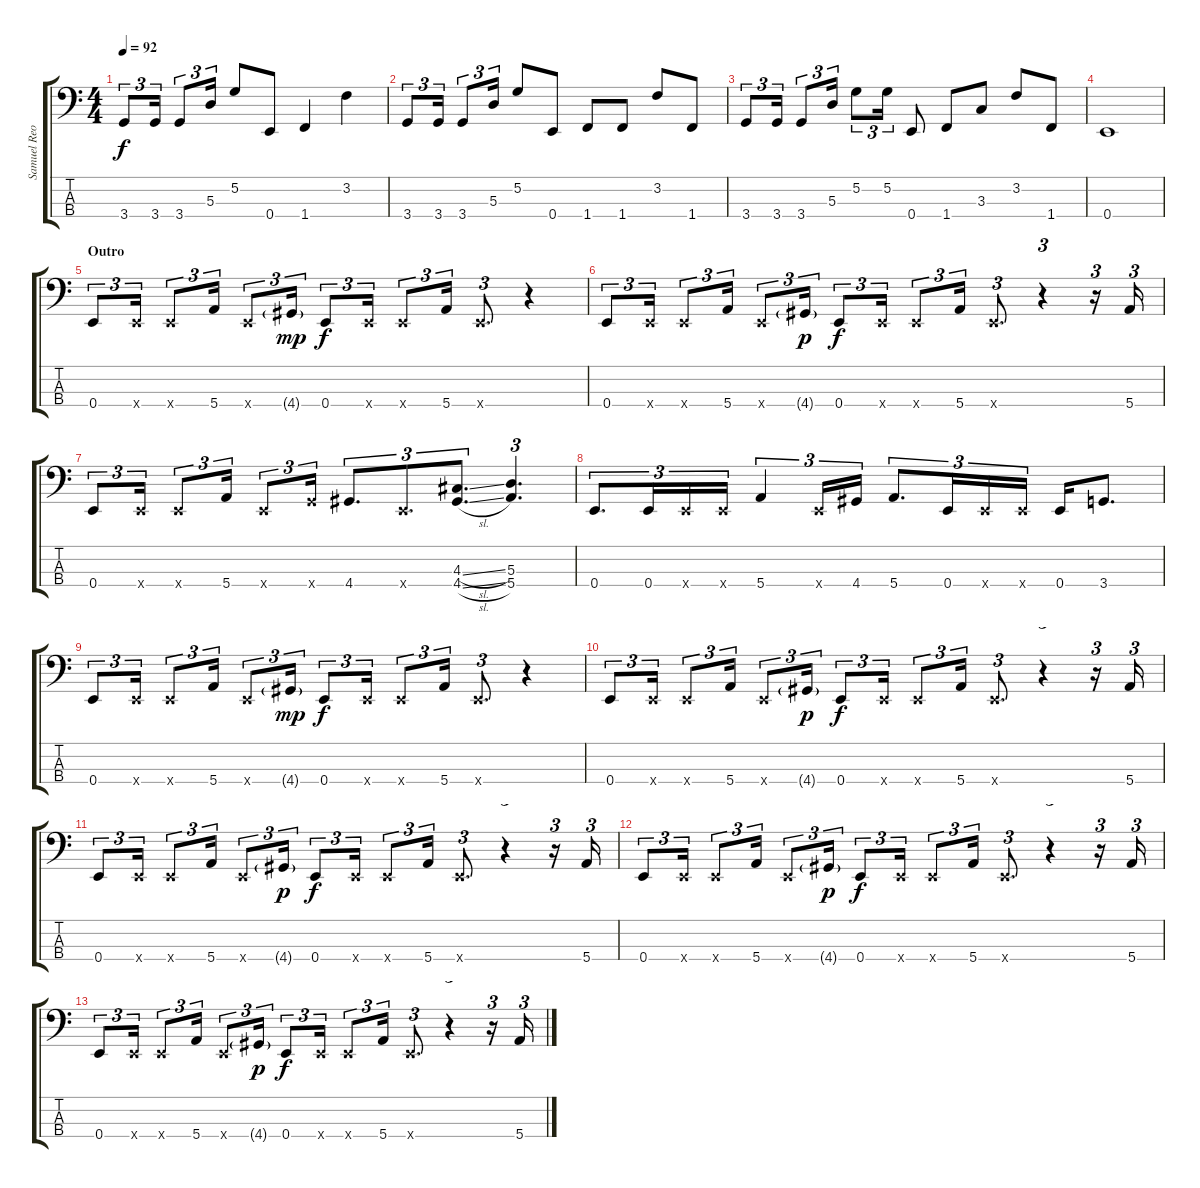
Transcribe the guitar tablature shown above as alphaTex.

\track ("Samuel Reoli" "Samuel Reo") {instrument electricbassfinger}
\staff {score tabs}
\tuning (G2 D2 A1 E1) {hide}
\ts (4 4)
\tempo 92
\clef f4
\ks c
3.4.8{tu (3 2) dy f instrument slapbass1} 3.4.16{tu (3 2)} 3.4.8{tu (3 2)} 5.3.16{tu (3 2)} 5.2.8 0.4.8 1.4.4 3.2.4 |
3.4.8{tu (3 2)} 3.4.16{tu (3 2)} 3.4.8{tu (3 2)} 5.3.16{tu (3 2)} 5.2.8 0.4.8 1.4.8 1.4.8 3.2.8 1.4.8 |
3.4.8{tu (3 2)} 3.4.16{tu (3 2)} 3.4.8{tu (3 2)} 5.3.16{tu (3 2)} 5.2.8{tu (3 2)} 5.2.16{tu (3 2)} 0.4.8 1.4.8 3.3.8 3.2.8 1.4.8 |
0.4.1 |
\section ("" "Outro")
0.4.8{tu (3 2) instrument slapbass1} 0.4{x}.16{tu (3 2)} 0.4{x}.8{tu (3 2)} 5.4.16{tu (3 2)} 0.4{x}.8{tu (3 2)} 4.4{g}.16{tu (3 2) dy mp} 0.4.8{tu (3 2) dy f} 0.4{x}.16{tu (3 2)} 0.4{x}.8{tu (3 2)} 5.4.16{tu (3 2)} 0.4{x}.8{d tu (3 2)} r.4 |
0.4.8{tu (3 2)} 0.4{x}.16{tu (3 2)} 0.4{x}.8{tu (3 2)} 5.4.16{tu (3 2)} 0.4{x}.8{tu (3 2)} 4.4{g}.16{tu (3 2) dy p} 0.4.8{tu (3 2) dy f} 0.4{x}.16{tu (3 2)} 0.4{x}.8{tu (3 2)} 5.4.16{tu (3 2)} 0.4{x}.8{d tu (3 2)} r.4{tu (3 2)} r.16{tu (3 2)} 5.4.16{tu (3 2)} |
0.4.8{tu (3 2)} 0.4{x}.16{tu (3 2)} 0.4{x}.8{tu (3 2)} 5.4.16{tu (3 2)} 0.4{x}.8{tu (3 2)} 3.4{x}.16{tu (3 2)} 4.4.8{d tu (3 2)} 0.4{x}.8{d tu (3 2)} (4.3{sl} 4.4{sl}).8{d tu (3 2)} (5.3 5.4).4{d tu (3 2)} |
0.4.8{d tu (3 2)} 0.4.16{tu (3 2)} 0.4{x}.16{tu (3 2)} 0.4{x}.16{tu (3 2)} 5.4.4{tu (3 2)} 0.4{x}.16{tu (3 2)} 4.4.16{tu (3 2)} 5.4.8{d tu (3 2)} 0.4.16{tu (3 2)} 0.4{x}.16{tu (3 2)} 0.4{x}.16{tu (3 2)} 0.4.16 3.4.8{d} |
0.4.8{tu (3 2)} 0.4{x}.16{tu (3 2)} 0.4{x}.8{tu (3 2)} 5.4.16{tu (3 2)} 0.4{x}.8{tu (3 2)} 4.4{g}.16{tu (3 2) dy mp} 0.4.8{tu (3 2) dy f} 0.4{x}.16{tu (3 2)} 0.4{x}.8{tu (3 2)} 5.4.16{tu (3 2)} 0.4{x}.8{d tu (3 2)} r.4 |
0.4.8{tu (3 2)} 0.4{x}.16{tu (3 2)} 0.4{x}.8{tu (3 2)} 5.4.16{tu (3 2)} 0.4{x}.8{tu (3 2)} 4.4{g}.16{tu (3 2) dy p} 0.4.8{tu (3 2) dy f} 0.4{x}.16{tu (3 2)} 0.4{x}.8{tu (3 2)} 5.4.16{tu (3 2)} 0.4{x}.8{d tu (3 2)} r.4{tu (3 2)} r.16{tu (3 2)} 5.4.16{tu (3 2)} |
0.4.8{tu (3 2)} 0.4{x}.16{tu (3 2)} 0.4{x}.8{tu (3 2)} 5.4.16{tu (3 2)} 0.4{x}.8{tu (3 2)} 4.4{g}.16{tu (3 2) dy p} 0.4.8{tu (3 2) dy f} 0.4{x}.16{tu (3 2)} 0.4{x}.8{tu (3 2)} 5.4.16{tu (3 2)} 0.4{x}.8{d tu (3 2)} r.4{tu (3 2)} r.16{tu (3 2)} 5.4.16{tu (3 2)} |
0.4.8{tu (3 2)} 0.4{x}.16{tu (3 2)} 0.4{x}.8{tu (3 2)} 5.4.16{tu (3 2)} 0.4{x}.8{tu (3 2)} 4.4{g}.16{tu (3 2) dy p} 0.4.8{tu (3 2) dy f} 0.4{x}.16{tu (3 2)} 0.4{x}.8{tu (3 2)} 5.4.16{tu (3 2)} 0.4{x}.8{d tu (3 2)} r.4{tu (3 2)} r.16{tu (3 2)} 5.4.16{tu (3 2)} |
0.4.8{tu (3 2)} 0.4{x}.16{tu (3 2)} 0.4{x}.8{tu (3 2)} 5.4.16{tu (3 2)} 0.4{x}.8{tu (3 2)} 4.4{g}.16{tu (3 2) dy p} 0.4.8{tu (3 2) dy f} 0.4{x}.16{tu (3 2)} 0.4{x}.8{tu (3 2)} 5.4.16{tu (3 2)} 0.4{x}.8{d tu (3 2)} r.4{tu (3 2)} r.16{tu (3 2)} 5.4.16{tu (3 2)}
